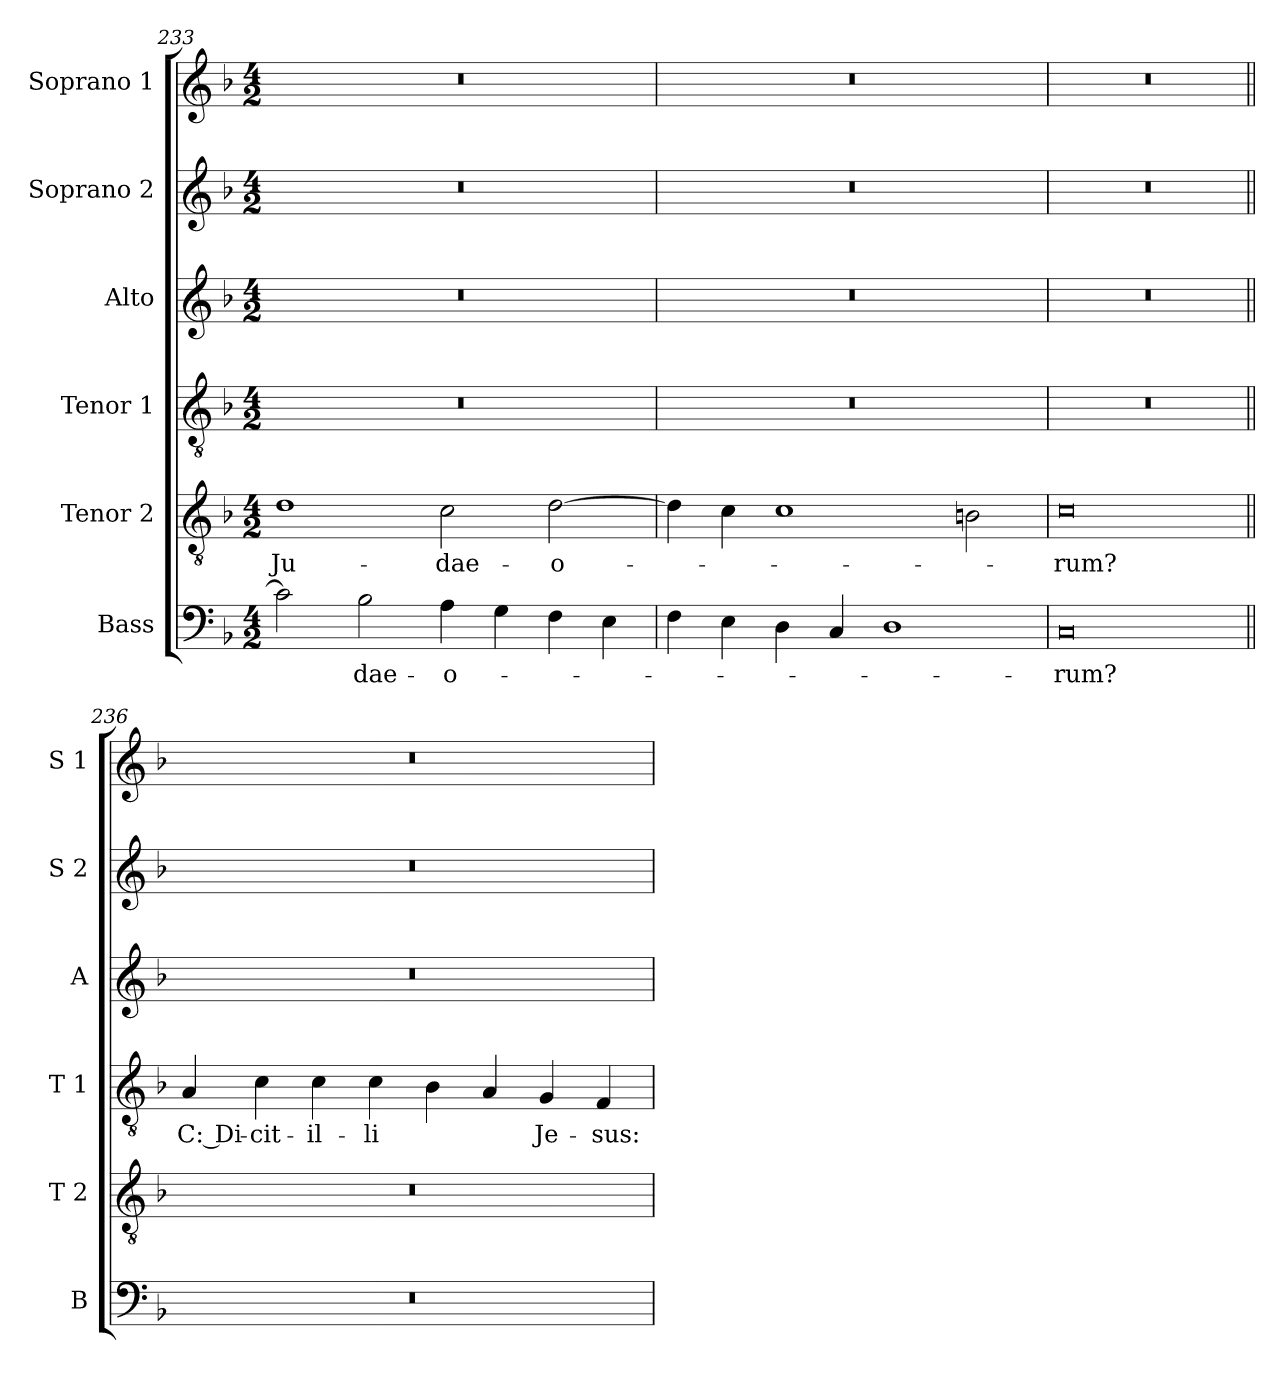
**kern	**text	**kern	**text	**kern	**text	**kern	**kern	**kern
*part6	*part6	*part5	*part5	*part4	*part4	*part3	*part2	*part1
*staff6	*staff6	*staff5	*staff5	*staff4	*staff4	*staff3	*staff2	*staff1
*I"Bass	*	*I"Tenor 2	*	*I"Tenor 1	*	*I"Alto	*I"Soprano 2	*I"Soprano 1
*I'B	*	*I'T 2	*	*I'T 1	*	*I'A	*I'S 2	*I'S 1
*clefF4	*	*clefGv2	*	*clefGv2	*	*clefG2	*clefG2	*clefG2
*k[b-]	*	*k[b-]	*	*k[b-]	*	*k[b-]	*k[b-]	*k[b-]
*F:	*	*F:	*	*F:	*	*F:	*F:	*F:
*M4/2	*	*M4/2	*	*M4/2	*	*M4/2	*M4/2	*M4/2
=233	=233	=233	=233	=233	=233	=233	=233	=233
!	!	!	!LO:LY:b	!	!	!	!	!
2c\]	.	1d	Ju-	0r	.	0r	0r	0r
!	!LO:LY:b	!	!	!	!	!	!	!
2B-\	-dae-	.	.	.	.	.	.	.
!	!LO:LY:b	!	!	!	!	!	!	!
!	!	!	!LO:LY:b	!	!	!	!	!
4A\	-o-	2c\	-dae-	.	.	.	.	.
4G\	.	.	.	.	.	.	.	.
!	!	!	!LO:LY:b	!	!	!	!	!
4F\	.	[2d\	-o-	.	.	.	.	.
4E\	.	.	.	.	.	.	.	.
=234	=234	=234	=234	=234	=234	=234	=234	=234
4F\	.	4d\]	.	0r	.	0r	0r	0r
4E\	.	4c\	.	.	.	.	.	.
4D\	.	1c	.	.	.	.	.	.
4C/	.	.	.	.	.	.	.	.
1D	.	.	.	.	.	.	.	.
.	.	2Bn\	.	.	.	.	.	.
=235	=235	=235	=235	=235	=235	=235	=235	=235
!	!LO:LY:b	!	!	!	!	!	!	!
!	!	!	!LO:LY:b	!	!	!	!	!
0C	-rum?	0c	-rum?	0r	.	0r	0r	0r
=236||	=236||	=236||	=236||	=236||	=236||	=236||	=236||	=236||
!	!	!	!	!	!LO:LY:b	!	!	!
0r	.	0r	.	4A/	C: Di-	0r	0r	0r
!	!	!	!	!	!LO:LY:b	!	!	!
.	.	.	.	4c\	-cit-	.	.	.
!	!	!	!	!	!LO:LY:b	!	!	!
.	.	.	.	4c\	-il-	.	.	.
!	!	!	!	!	!LO:LY:b	!	!	!
.	.	.	.	4c\	-li	.	.	.
.	.	.	.	4B-\	.	.	.	.
.	.	.	.	4A/	.	.	.	.
!	!	!	!	!	!LO:LY:b	!	!	!
.	.	.	.	4G/	Je-	.	.	.
!	!	!	!	!	!LO:LY:b	!	!	!
.	.	.	.	4F/	-sus:	.	.	.
=	=	=	=	=	=	=	=	=
*-	*-	*-	*-	*-	*-	*-	*-	*-
